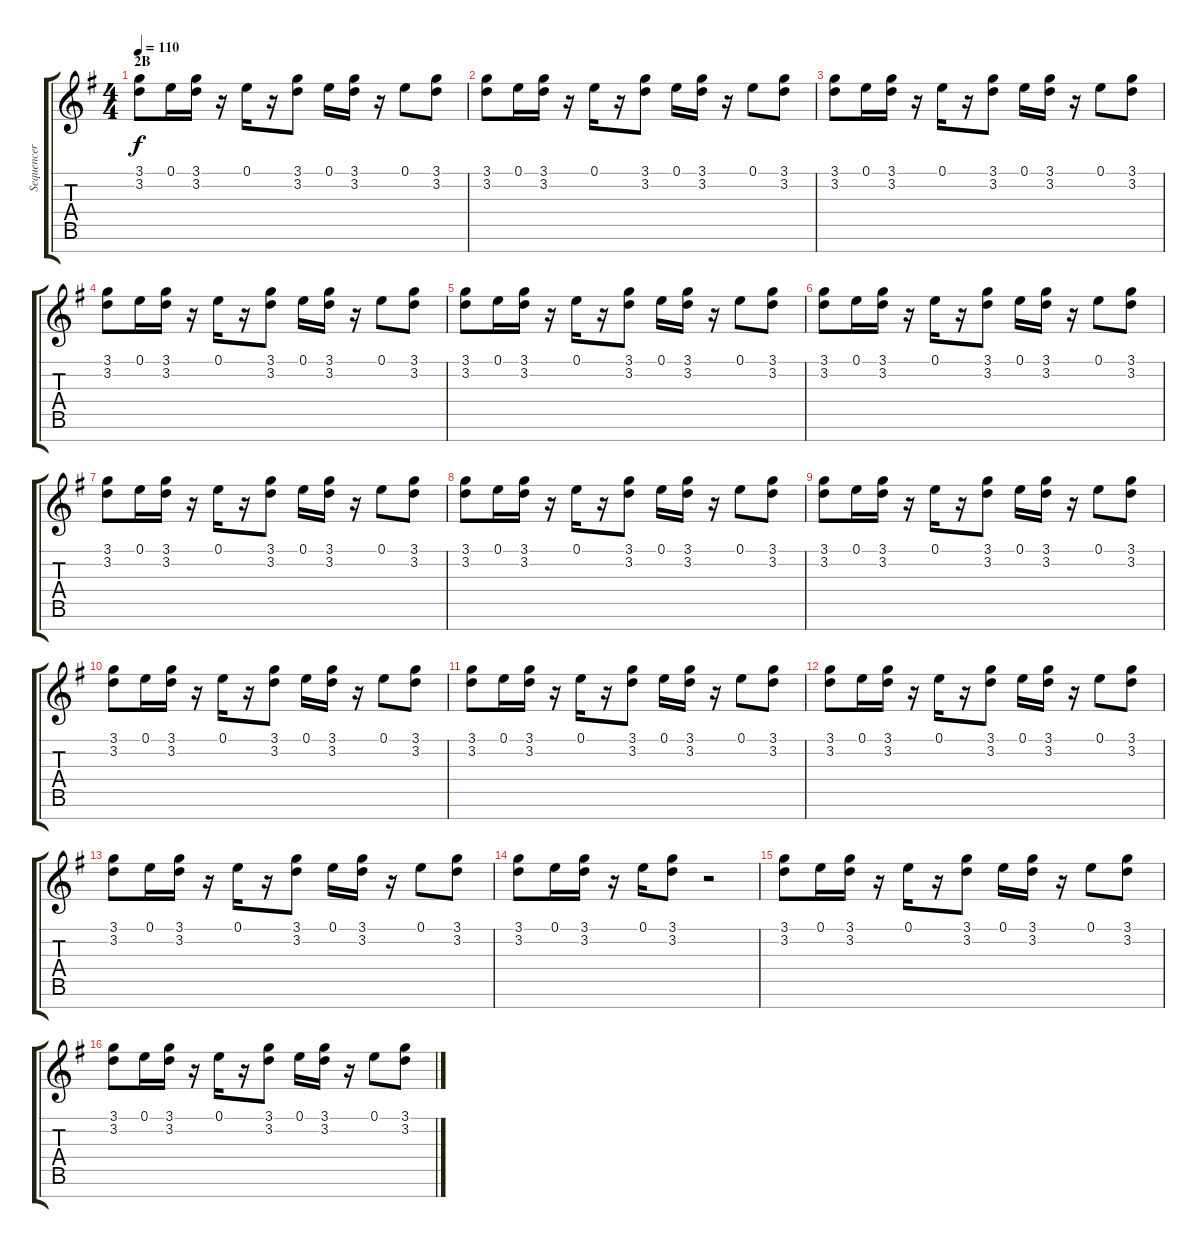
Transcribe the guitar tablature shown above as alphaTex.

\track ("Sequencer" "Sequencer") {instrument lead3calliope}
\staff {score tabs}
\tuning (E5 B4 G4 D4 A3 E3 B2) {hide}
\ts (4 4)
\section ("" "2B")
\tempo 110
\clef g2
\ks g
(3.1 3.2).8{dy f} 0.1.16 (3.1 3.2).16 r.16 0.1.16 r.16 (3.1 3.2).8 0.1.16 (3.1 3.2).16 r.16 0.1.8 (3.1 3.2).8 |
(3.1 3.2).8 0.1.16 (3.1 3.2).16 r.16 0.1.16 r.16 (3.1 3.2).8 0.1.16 (3.1 3.2).16 r.16 0.1.8 (3.1 3.2).8 |
(3.1 3.2).8 0.1.16 (3.1 3.2).16 r.16 0.1.16 r.16 (3.1 3.2).8 0.1.16 (3.1 3.2).16 r.16 0.1.8 (3.1 3.2).8 |
(3.1 3.2).8 0.1.16 (3.1 3.2).16 r.16 0.1.16 r.16 (3.1 3.2).8 0.1.16 (3.1 3.2).16 r.16 0.1.8 (3.1 3.2).8 |
(3.1 3.2).8 0.1.16 (3.1 3.2).16 r.16 0.1.16 r.16 (3.1 3.2).8 0.1.16 (3.1 3.2).16 r.16 0.1.8 (3.1 3.2).8 |
(3.1 3.2).8 0.1.16 (3.1 3.2).16 r.16 0.1.16 r.16 (3.1 3.2).8 0.1.16 (3.1 3.2).16 r.16 0.1.8 (3.1 3.2).8 |
(3.1 3.2).8 0.1.16 (3.1 3.2).16 r.16 0.1.16 r.16 (3.1 3.2).8 0.1.16 (3.1 3.2).16 r.16 0.1.8 (3.1 3.2).8 |
(3.1 3.2).8 0.1.16 (3.1 3.2).16 r.16 0.1.16 r.16 (3.1 3.2).8 0.1.16 (3.1 3.2).16 r.16 0.1.8 (3.1 3.2).8 |
(3.1 3.2).8 0.1.16 (3.1 3.2).16 r.16 0.1.16 r.16 (3.1 3.2).8 0.1.16 (3.1 3.2).16 r.16 0.1.8 (3.1 3.2).8 |
(3.1 3.2).8 0.1.16 (3.1 3.2).16 r.16 0.1.16 r.16 (3.1 3.2).8 0.1.16 (3.1 3.2).16 r.16 0.1.8 (3.1 3.2).8 |
(3.1 3.2).8 0.1.16 (3.1 3.2).16 r.16 0.1.16 r.16 (3.1 3.2).8 0.1.16 (3.1 3.2).16 r.16 0.1.8 (3.1 3.2).8 |
(3.1 3.2).8 0.1.16 (3.1 3.2).16 r.16 0.1.16 r.16 (3.1 3.2).8 0.1.16 (3.1 3.2).16 r.16 0.1.8 (3.1 3.2).8 |
(3.1 3.2).8 0.1.16 (3.1 3.2).16 r.16 0.1.16 r.16 (3.1 3.2).8 0.1.16 (3.1 3.2).16 r.16 0.1.8 (3.1 3.2).8 |
(3.1 3.2).8 0.1.16 (3.1 3.2).16 r.16 0.1.16 (3.1 3.2).8 r.2 |
(3.1 3.2).8 0.1.16 (3.1 3.2).16 r.16 0.1.16 r.16 (3.1 3.2).8 0.1.16 (3.1 3.2).16 r.16 0.1.8 (3.1 3.2).8 |
(3.1 3.2).8 0.1.16 (3.1 3.2).16 r.16 0.1.16 r.16 (3.1 3.2).8 0.1.16 (3.1 3.2).16 r.16 0.1.8 (3.1 3.2).8
